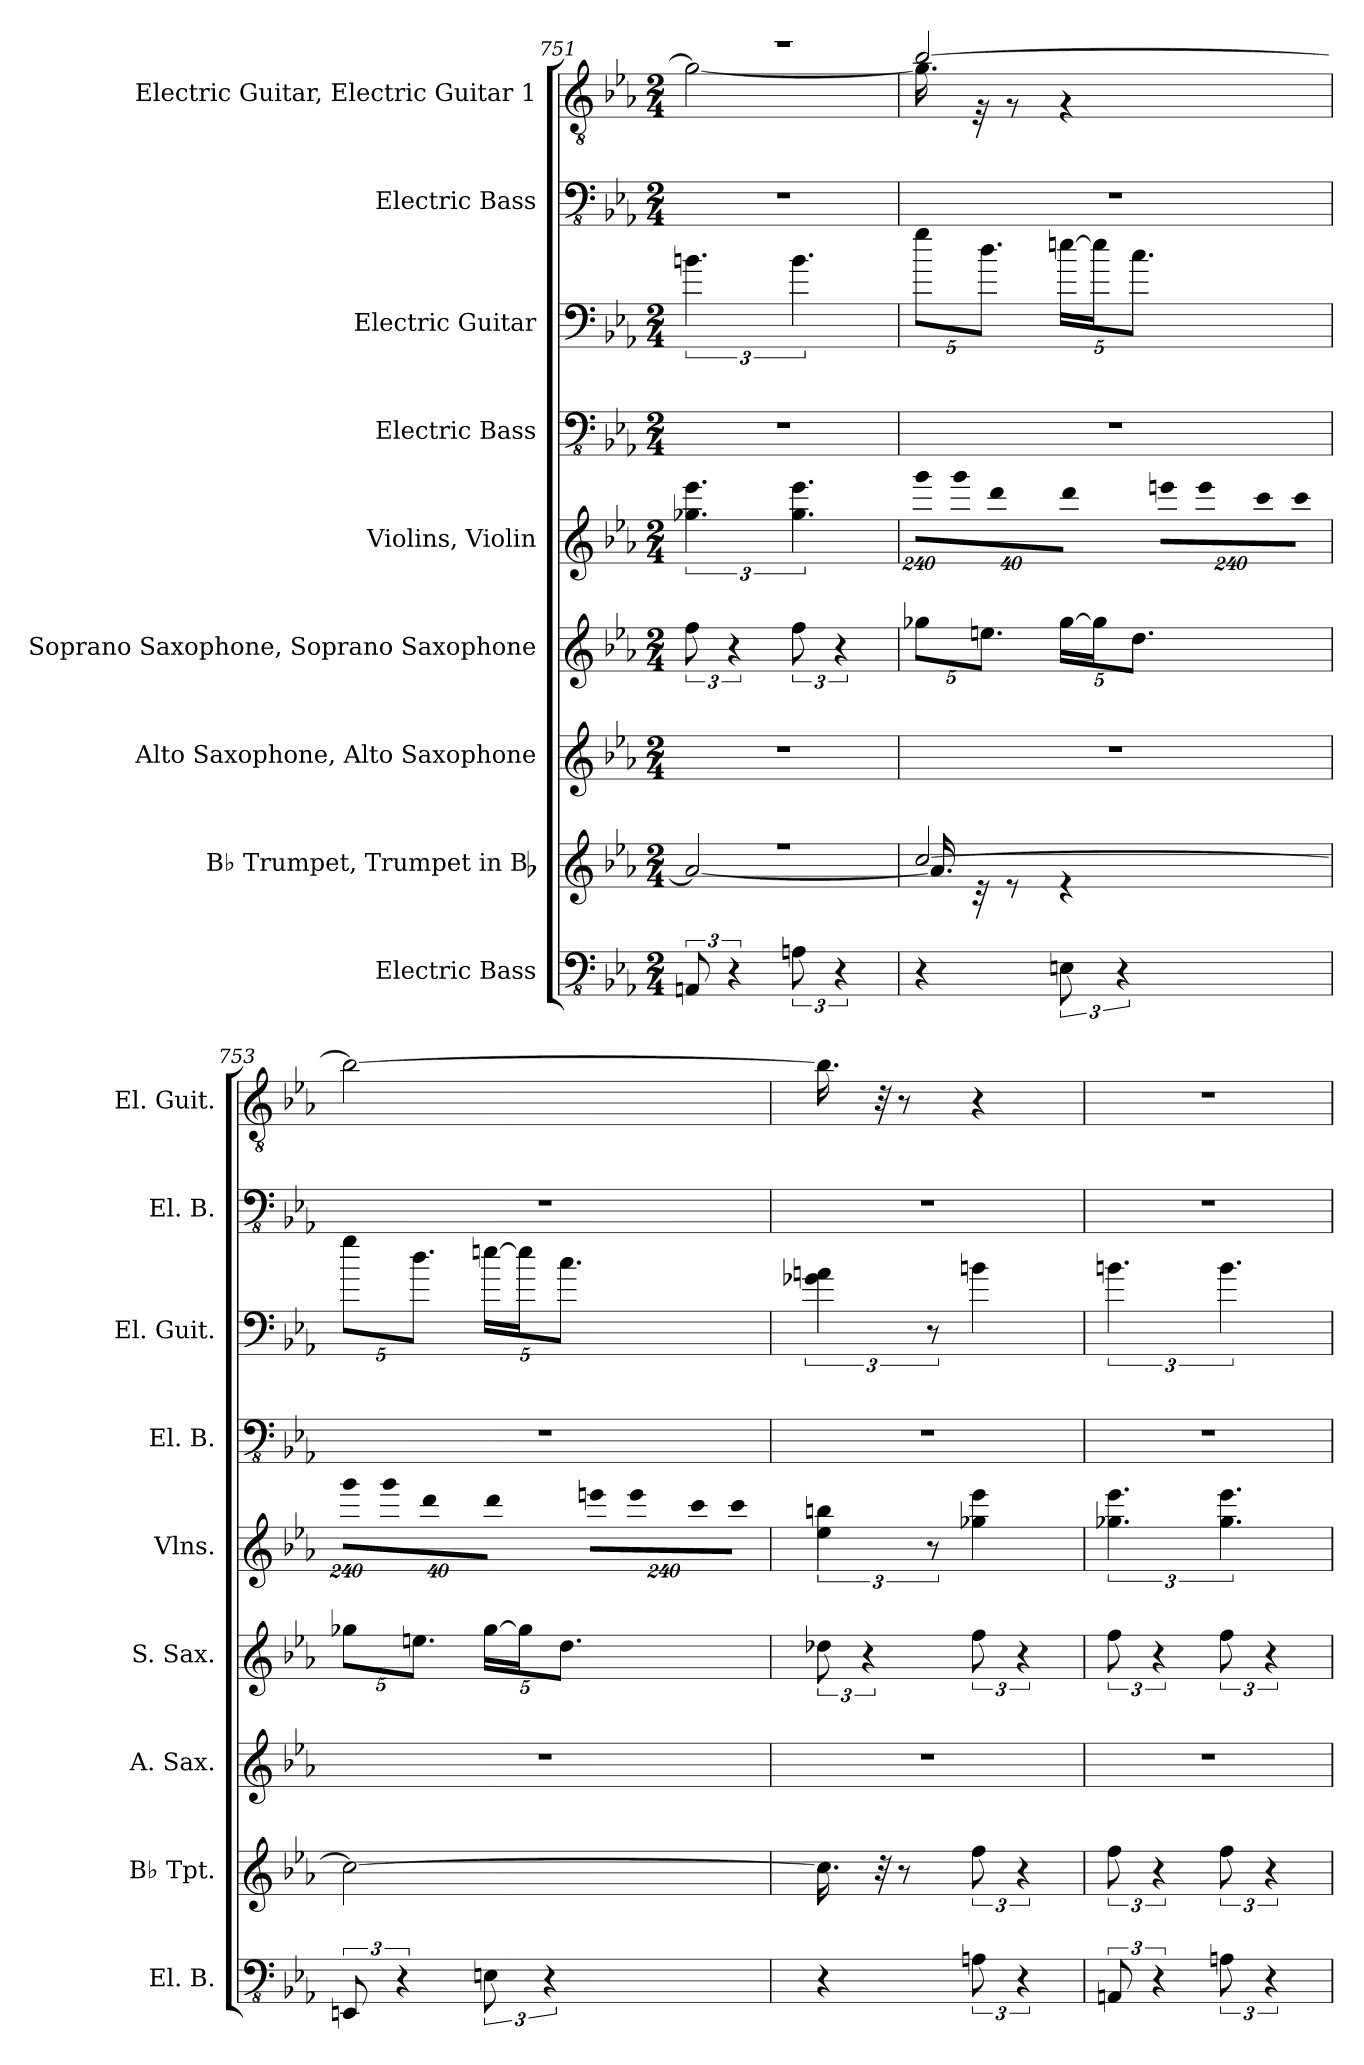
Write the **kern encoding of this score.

**kern	**kern	**kern	**kern	**kern	**kern	**kern	**kern	**kern
*part9	*part8	*part7	*part6	*part5	*part4	*part3	*part2	*part1
*staff9	*staff8	*staff7	*staff6	*staff5	*staff4	*staff3	*staff2	*staff1
*I"Electric Bass	*I"B♭ Trumpet, Trumpet in Bb	*I"Alto Saxophone, Alto Saxophone	*I"Soprano Saxophone, Soprano Saxophone	*I"Violins, Violin	*I"Electric Bass	*I"Electric Guitar	*I"Electric Bass	*I"Electric Guitar, Electric Guitar 1
*I'El. B.	*I'B♭ Tpt.	*I'A. Sax.	*I'S. Sax.	*I'Vlns.	*I'El. B.	*I'El. Guit.	*I'El. B.	*I'El. Guit.
*clefFv4	*clefG2	*clefG2	*clefG2	*clefG2	*clefFv4	*clefF4	*clefFv4	*clefGv2
*	*ITrd1c2	*ITrd5c9	*ITrd1c2	*	*	*	*	*
*k[b-e-a-]	*k[b-e-a-d-g-]	*k[b-e-a-d-g-c-]	*k[b-e-a-d-g-]	*k[b-e-a-]	*k[b-e-a-]	*k[b-e-a-]	*k[b-e-a-]	*k[b-e-a-]
*M2/4	*M2/4	*M2/4	*M2/4	*M2/4	*M2/4	*M2/4	*M2/4	*M2/4
=751	=751	=751	=751	=751	=751	=751	=751	=751
*	*^	*	*	*	*	*	*	*^
12AAAn/	2r	2g-/_	2r	12ee-\	6.gg-X\ 6.eee-\	2r	6.bn\	2r	2r	2g-\_
6r	.	.	.	6r	.	.	.	.	.	.
12AAn\	.	.	.	12ee-\	6.gg-\ 6.eee-\	.	6.b\	.	.	.
6r	.	.	.	6r	.	.	.	.	.	.
=752	=752	=752	=752	=752	=752	=752	=752	=752	=752	=752
*	*	*	*	*Xbrackettup	*Xbrackettup	*	*	*	*	*
!	!	!	!	!	!LO:N:vis=16	!	!	!	!	!
*	*	*	*	*	*	*	*Xbrackettup	*	*	*
4r	[2b-/	16.g-/]	2r	10ff-X\L	1920%137ggg\LL	2r	10gg\L	2r	[2b-/	16.g-\]
!	!	!	!	!	!LO:N:vis=32	!	!	!	!	!
.	.	.	.	.	640%23ggg\K	.	.	.	.	.
.	.	32r	.	.	.	.	.	.	.	32r
.	.	.	.	10.ddn\J	.	.	10.dd\J	.	.	.
!	!	!	!	!	!LO:N:vis=16	!	!	!	!	!
.	.	.	.	.	1920%137ddd\	.	.	.	.	.
.	.	8r	.	.	.	.	.	.	.	8r
!	!	!	!	!	!LO:N:vis=16	!	!	!	!	!
.	.	.	.	.	1920%137ddd\JJ	.	.	.	.	.
!	!	!	!	!	!LO:N:vis=16	!	!	!	!	!
12EEn\	.	4r	.	[20ff-\LL	1920%137eeen\LL	.	[20een\LL	.	.	4r
.	.	.	.	20ff-\J]	.	.	20ee\J]	.	.	.
!	!	!	!	!	!LO:N:vis=32	!	!	!	!	!
.	.	.	.	.	640%23eee\K	.	.	.	.	.
6r	.	.	.	.	.	.	.	.	.	.
.	.	.	.	10.cc\J	.	.	10.cc\J	.	.	.
!	!	!	!	!	!LO:N:vis=16	!	!	!	!	!
.	.	.	.	.	1920%137ccc\	.	.	.	.	.
!	!	!	!	!	!LO:N:vis=16	!	!	!	!	!
.	.	.	.	.	1920%137ccc\JJ	.	.	.	.	.
*	*v	*v	*	*	*	*	*	*	*v	*v
=753	=753	=753	=753	=753	=753	=753	=753	=753
!	!	!	!	!LO:N:vis=16	!	!	!	!
12EEEn/	2b-\_	2r	10ff-X\L	1920%137ggg\LL	2r	10gg\L	2r	2b-\_
!	!	!	!	!LO:N:vis=32	!	!	!	!
.	.	.	.	640%23ggg\K	.	.	.	.
6r	.	.	.	.	.	.	.	.
.	.	.	10.ddn\J	.	.	10.dd\J	.	.
!	!	!	!	!LO:N:vis=16	!	!	!	!
.	.	.	.	1920%137ddd\	.	.	.	.
!	!	!	!	!LO:N:vis=16	!	!	!	!
.	.	.	.	1920%137ddd\JJ	.	.	.	.
!	!	!	!	!LO:N:vis=16	!	!	!	!
12EEn\	.	.	[20ff-\LL	1920%137eeen\LL	.	[20een\LL	.	.
.	.	.	20ff-\J]	.	.	20ee\J]	.	.
!	!	!	!	!LO:N:vis=32	!	!	!	!
.	.	.	.	640%23eee\K	.	.	.	.
6r	.	.	.	.	.	.	.	.
.	.	.	10.cc\J	.	.	10.cc\J	.	.
!	!	!	!	!LO:N:vis=16	!	!	!	!
.	.	.	.	1920%137ccc\	.	.	.	.
!	!	!	!	!LO:N:vis=16	!	!	!	!
.	.	.	.	1920%137ccc\JJ	.	.	.	.
!!LO:PB:g=z
=754	=754	=754	=754	=754	=754	=754	=754	=754
*	*	*	*brackettup	*brackettup	*	*brackettup	*	*
4r	16.b-\]	2r	12cc-X\	6ee-\ 6bbn\	2r	6g-X\ 6an\	2r	16.b-\]
.	.	.	6r	.	.	.	.	.
.	32r	.	.	.	.	.	.	32r
.	8r	.	.	.	.	.	.	8r
.	.	.	.	12r	.	12r	.	.
12AAn\	12ee-\	.	12ee-\	4gg-X\ 4eee-\	.	4bn\	.	4r
6r	6r	.	6r	.	.	.	.	.
=755	=755	=755	=755	=755	=755	=755	=755	=755
12AAAn/	12ee-\	2r	12ee-\	6.gg-X\ 6.eee-\	2r	6.bn\	2r	2r
6r	6r	.	6r	.	.	.	.	.
12AAn\	12ee-\	.	12ee-\	6.gg-\ 6.eee-\	.	6.b\	.	.
6r	6r	.	6r	.	.	.	.	.
=	=	=	=	=	=	=	=	=
*-	*-	*-	*-	*-	*-	*-	*-	*-
